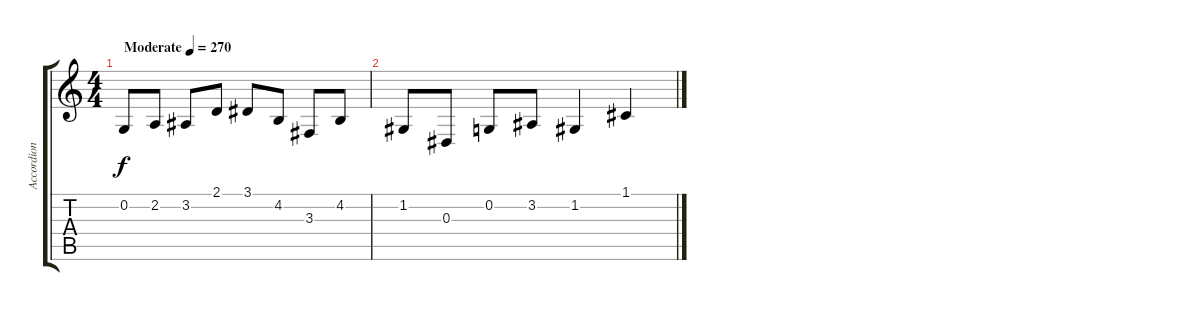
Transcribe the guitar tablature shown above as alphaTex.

\track ("Accordion" "Accordion") {instrument accordion}
\staff {score tabs}
\tuning (C4 G3 Eb3 Bb2 F2 C2) {hide}
\ts (4 4)
\tempo (270 "Moderate")
\clef g2
\ks c
0.2.8{dy f instrument accordion} 2.2.8 3.2.8 2.1.8 3.1.8 4.2.8 3.3.8 4.2.8 |
1.2.8 0.3.8 0.2.8 3.2.8 1.2.4 1.1.4
